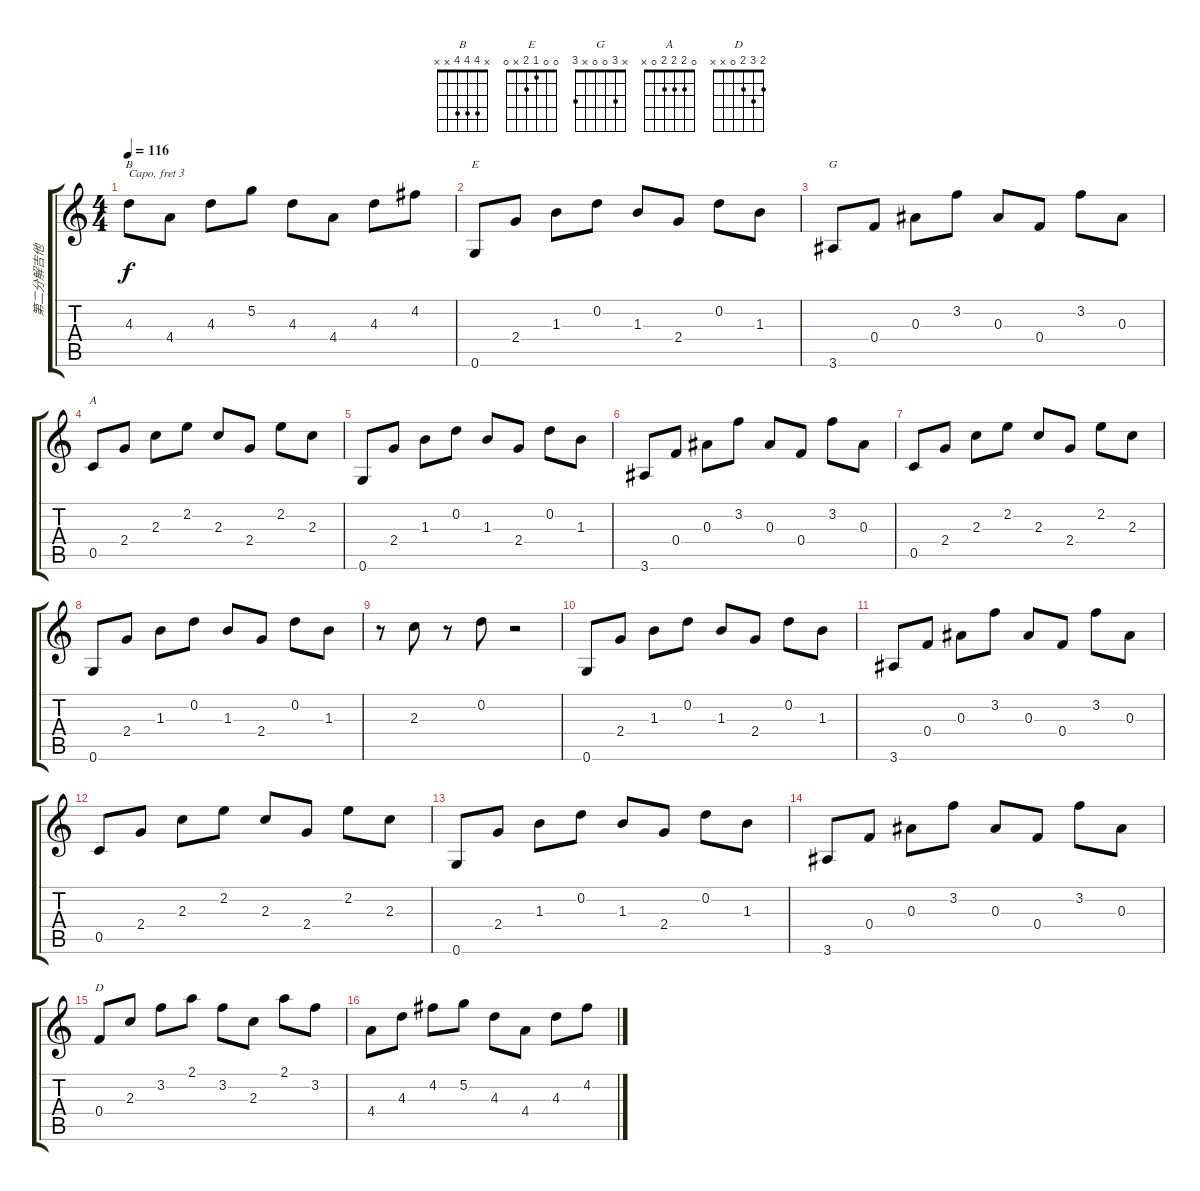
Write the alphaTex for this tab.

\track ("第二分解吉他" "第二分解吉他") {instrument acousticguitarsteel}
\staff {score tabs}
\capo 3
\tuning (E4 B3 G3 D3 A2 E2) {hide}
\chord ("B" x 4 4 4 x x)
\chord ("E" 0 0 1 2 x 0)
\chord ("G" x 3 0 0 x 3)
\chord ("A" 0 2 2 2 0 x)
\chord ("D" 2 3 2 0 x x)
\ts (4 4)
\tempo 116
\clef g2
\ks c
4.3.8{ch "B" dy f} 4.4.8 4.3.8 5.2.8 4.3.8 4.4.8 4.3.8 4.2.8 |
0.6.8{ch "E"} 2.4.8 1.3.8 0.2.8 1.3.8 2.4.8 0.2.8 1.3.8 |
3.6.8{ch "G"} 0.4.8 0.3.8 3.2.8 0.3.8 0.4.8 3.2.8 0.3.8 |
0.5.8{ch "A"} 2.4.8 2.3.8 2.2.8 2.3.8 2.4.8 2.2.8 2.3.8 |
0.6.8 2.4.8 1.3.8 0.2.8 1.3.8 2.4.8 0.2.8 1.3.8 |
3.6.8 0.4.8 0.3.8 3.2.8 0.3.8 0.4.8 3.2.8 0.3.8 |
0.5.8 2.4.8 2.3.8 2.2.8 2.3.8 2.4.8 2.2.8 2.3.8 |
0.6.8 2.4.8 1.3.8 0.2.8 1.3.8 2.4.8 0.2.8 1.3.8 |
r.8 2.3.8 r.8 0.2.8 r.2 |
0.6.8 2.4.8 1.3.8 0.2.8 1.3.8 2.4.8 0.2.8 1.3.8 |
3.6.8 0.4.8 0.3.8 3.2.8 0.3.8 0.4.8 3.2.8 0.3.8 |
0.5.8 2.4.8 2.3.8 2.2.8 2.3.8 2.4.8 2.2.8 2.3.8 |
0.6.8 2.4.8 1.3.8 0.2.8 1.3.8 2.4.8 0.2.8 1.3.8 |
3.6.8 0.4.8 0.3.8 3.2.8 0.3.8 0.4.8 3.2.8 0.3.8 |
0.4.8{ch "D"} 2.3.8 3.2.8 2.1.8 3.2.8 2.3.8 2.1.8 3.2.8 |
4.4.8 4.3.8 4.2.8 5.2.8 4.3.8 4.4.8 4.3.8 4.2.8
